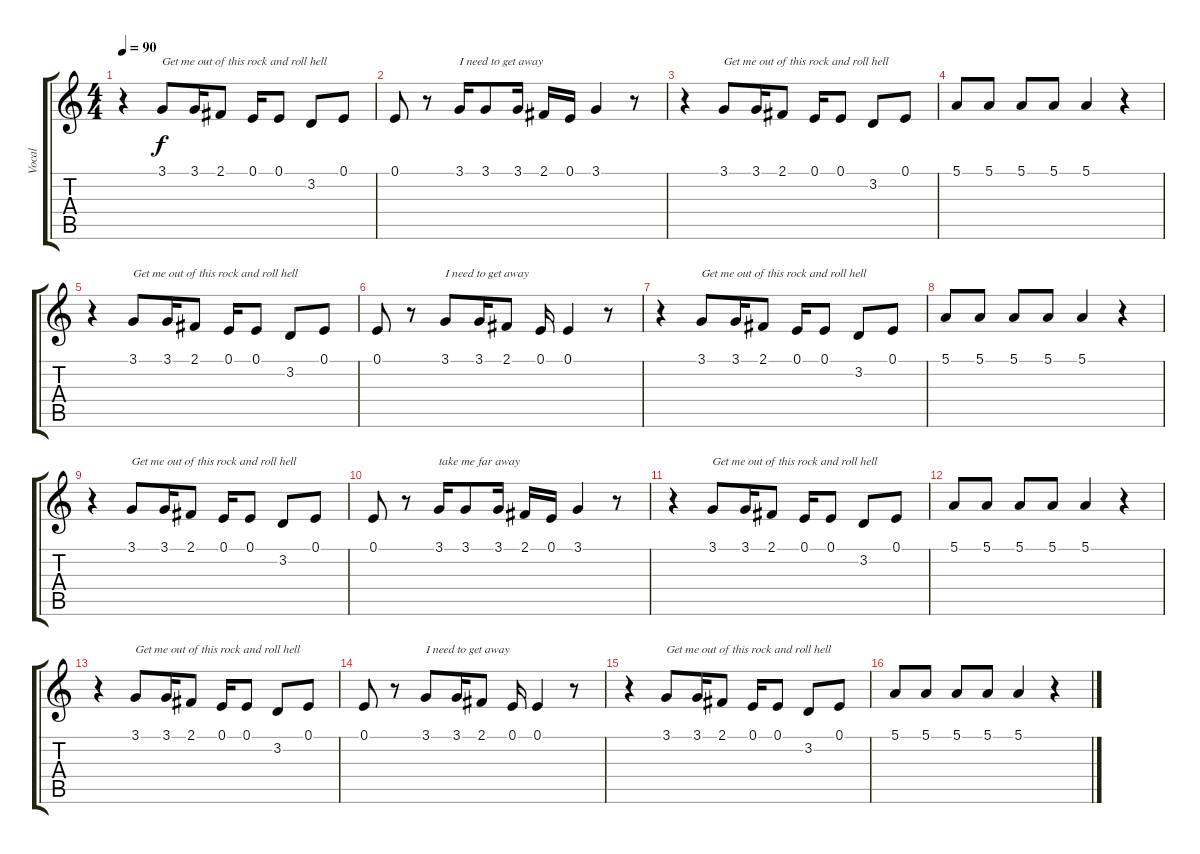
\track ("Vocal" "Vocal") {instrument lead2sawtooth}
\staff {score tabs}
\tuning (E4 B3 G3 D3 A2 E2) {hide}
\ts (4 4)
\tempo 90
\clef g2
\ks c
r.4{dy f} 3.1.8{txt "Get me out of this rock and roll hell"} 3.1.16 2.1.8 0.1.16 0.1.8 3.2.8 0.1.8 |
0.1.8 r.8 3.1.16{txt "I need to get away"} 3.1.8 3.1.16 2.1.16 0.1.16 3.1.4 r.8 |
r.4 3.1.8{txt "Get me out of this rock and roll hell"} 3.1.16 2.1.8 0.1.16 0.1.8 3.2.8 0.1.8 |
5.1.8 5.1.8 5.1.8 5.1.8 5.1.4 r.4 |
r.4 3.1.8{txt "Get me out of this rock and roll hell"} 3.1.16 2.1.8 0.1.16 0.1.8 3.2.8 0.1.8 |
0.1.8 r.8 3.1.8{txt "I need to get away"} 3.1.16 2.1.8 0.1.16 0.1.4 r.8 |
r.4 3.1.8{txt "Get me out of this rock and roll hell"} 3.1.16 2.1.8 0.1.16 0.1.8 3.2.8 0.1.8 |
5.1.8 5.1.8 5.1.8 5.1.8 5.1.4 r.4 |
r.4 3.1.8{txt "Get me out of this rock and roll hell"} 3.1.16 2.1.8 0.1.16 0.1.8 3.2.8 0.1.8 |
0.1.8 r.8 3.1.16{txt "take me far away"} 3.1.8 3.1.16 2.1.16 0.1.16 3.1.4 r.8 |
r.4 3.1.8{txt "Get me out of this rock and roll hell"} 3.1.16 2.1.8 0.1.16 0.1.8 3.2.8 0.1.8 |
5.1.8 5.1.8 5.1.8 5.1.8 5.1.4 r.4 |
r.4 3.1.8{txt "Get me out of this rock and roll hell"} 3.1.16 2.1.8 0.1.16 0.1.8 3.2.8 0.1.8 |
0.1.8 r.8 3.1.8{txt "I need to get away"} 3.1.16 2.1.8 0.1.16 0.1.4 r.8 |
r.4 3.1.8{txt "Get me out of this rock and roll hell"} 3.1.16 2.1.8 0.1.16 0.1.8 3.2.8 0.1.8 |
5.1.8 5.1.8 5.1.8 5.1.8 5.1.4 r.4
